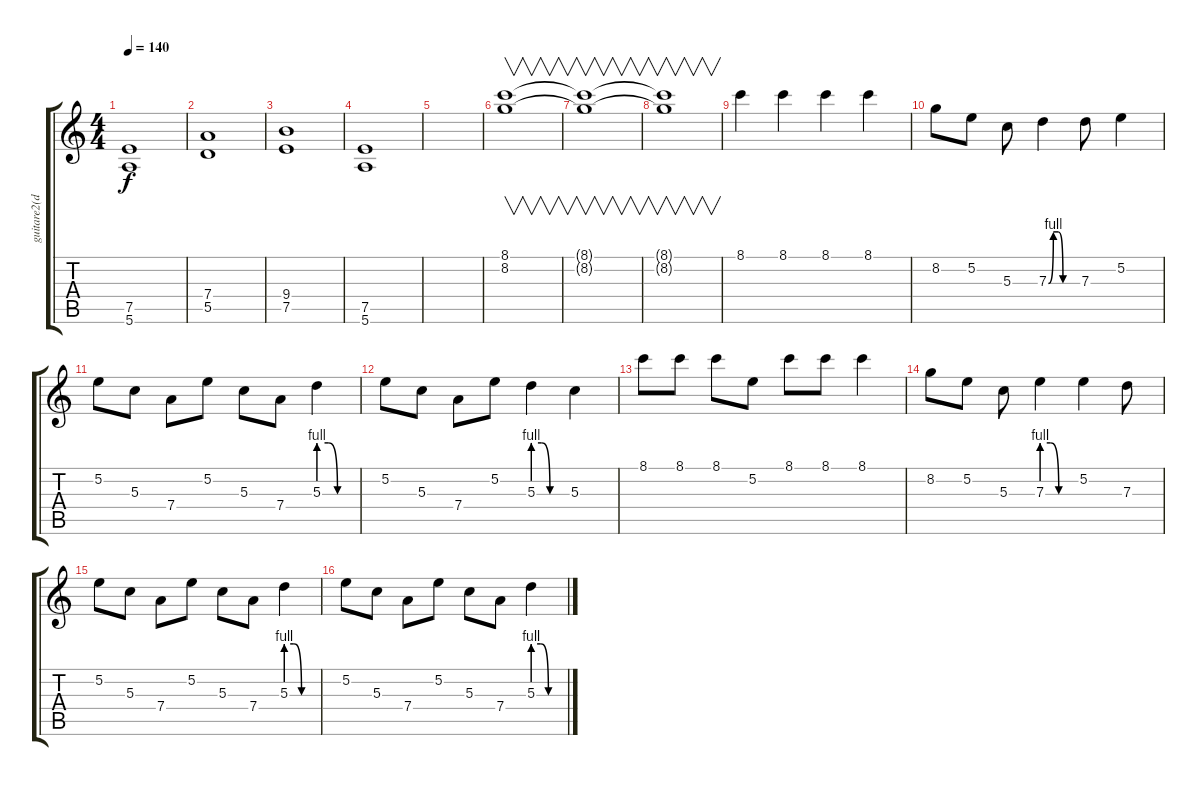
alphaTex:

\track ("guitare2(dave)" "guitare2(d") {instrument distortionguitar}
\staff {score tabs}
\tuning (E4 B3 G3 D3 A2 E2) {hide}
\ts (4 4)
\tempo 140
\clef g2
\ks c
(7.5 5.6).1{dy f} |
(7.4 5.5).1 |
(9.4 7.5).1 |
(7.5 5.6).1 |
|
(8.1 8.2).1{v} |
(8.1{t} 8.2{t}).1{v volume 6} |
(8.1{t} 8.2{t}).1{v volume 8} |
8.1.4{volume 10} 8.1.4 8.1.4 8.1.4 |
8.2.8 5.2.8 5.3.8 7.3{be (custom 0 0 10 4 20 4 30 0 60 0)}.4 7.3.8 5.2.4 |
5.2.8 5.3.8 7.4.8 5.2.8 5.3.8 7.4.8 5.3{be (custom 0 4 15 4 30 0 60 0)}.4 |
5.2.8 5.3.8 7.4.8 5.2.8 5.3{be (custom 0 4 15 4 30 0 60 0)}.4 5.3.4 |
8.1.8 8.1.8 8.1.8 5.2.8 8.1.8 8.1.8 8.1.4 |
8.2.8 5.2.8 5.3.8 7.3{be (custom 0 4 15 4 30 0 60 0)}.4 5.2.4 7.3.8 |
5.2.8 5.3.8 7.4.8 5.2.8 5.3.8 7.4.8 5.3{be (custom 0 4 15 4 30 0 60 0)}.4 |
5.2.8 5.3.8 7.4.8 5.2.8 5.3.8 7.4.8 5.3{be (custom 0 4 15 4 30 0 60 0)}.4
